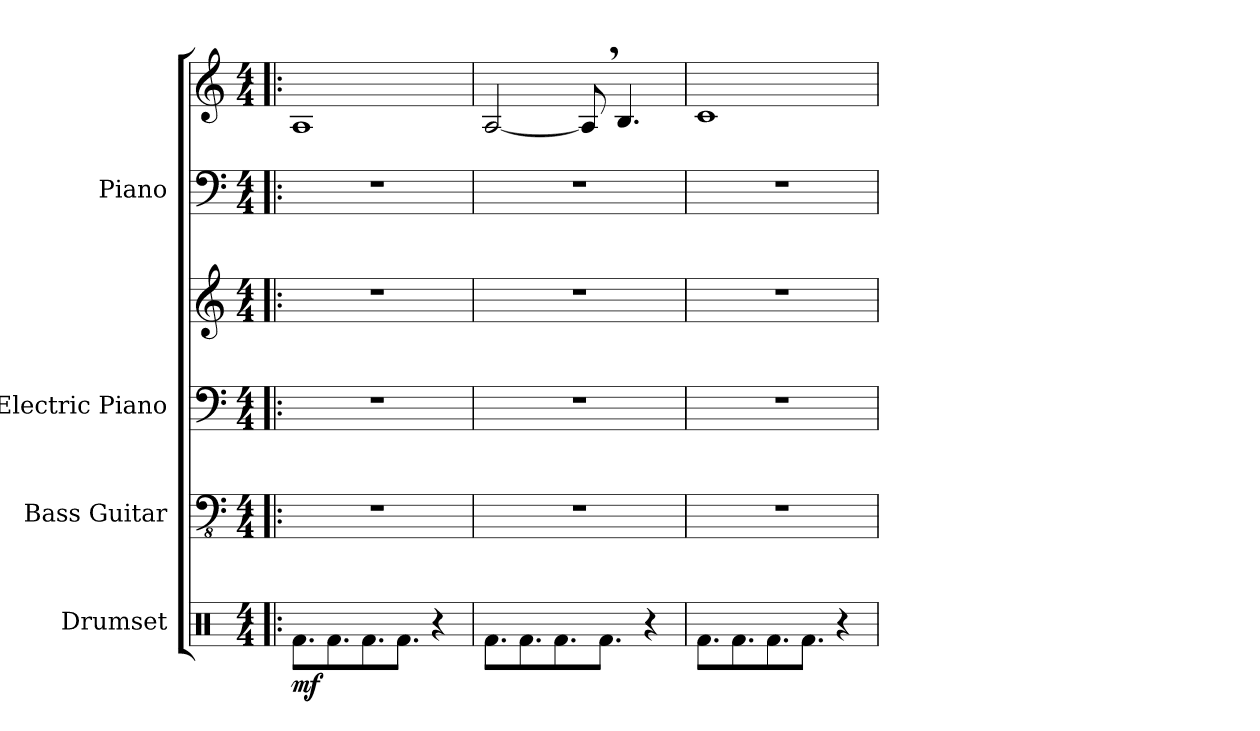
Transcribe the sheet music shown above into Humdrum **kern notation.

**kern	**dynam	**kern	**kern	**kern	**kern	**kern
*part4	*part4	*part3	*part2	*part2	*part1	*part1
*staff6	*staff6	*staff5	*staff4	*staff3	*staff2	*staff1
*I"Drumset	*	*I"Bass Guitar	*I"Electric Piano	*	*I"Piano	*
*I'Drs.	*	*I'B. Guit.	*I'El. Pno.	*	*I'Pno.	*
*clefX	*	*clefFv4	*clefF4	*clefG2	*clefF4	*clefG2
*k[]	*	*k[]	*k[]	*k[]	*k[]	*k[]
*M4/4	*	*M4/4	*M4/4	*M4/4	*M4/4	*M4/4
=1!|:	=1!|:	=1!|:	=1!|:	=1!|:	=1!|:	=1!|:
!	!LO:DY:b	!	!	!	!	!
8.Rf\L	mf	1r	1r	1r	1r	1A
8.Rf\	.	.	.	.	.	.
8.Rf\	.	.	.	.	.	.
8.Rf\J	.	.	.	.	.	.
4r	.	.	.	.	.	.
=2	=2	=2	=2	=2	=2	=2
8.Rf\L	.	1r	1r	1r	1r	[2A/
8.Rf\	.	.	.	.	.	.
8.Rf\	.	.	.	.	.	.
.	.	.	.	.	.	8A,/]
8.Rf\J	.	.	.	.	.	.
.	.	.	.	.	.	4.B/
4r	.	.	.	.	.	.
=3	=3	=3	=3	=3	=3	=3
8.Rf\L	.	1r	1r	1r	1r	1c
8.Rf\	.	.	.	.	.	.
8.Rf\	.	.	.	.	.	.
8.Rf\J	.	.	.	.	.	.
4r	.	.	.	.	.	.
=	=	=	=	=	=	=
*-	*-	*-	*-	*-	*-	*-
